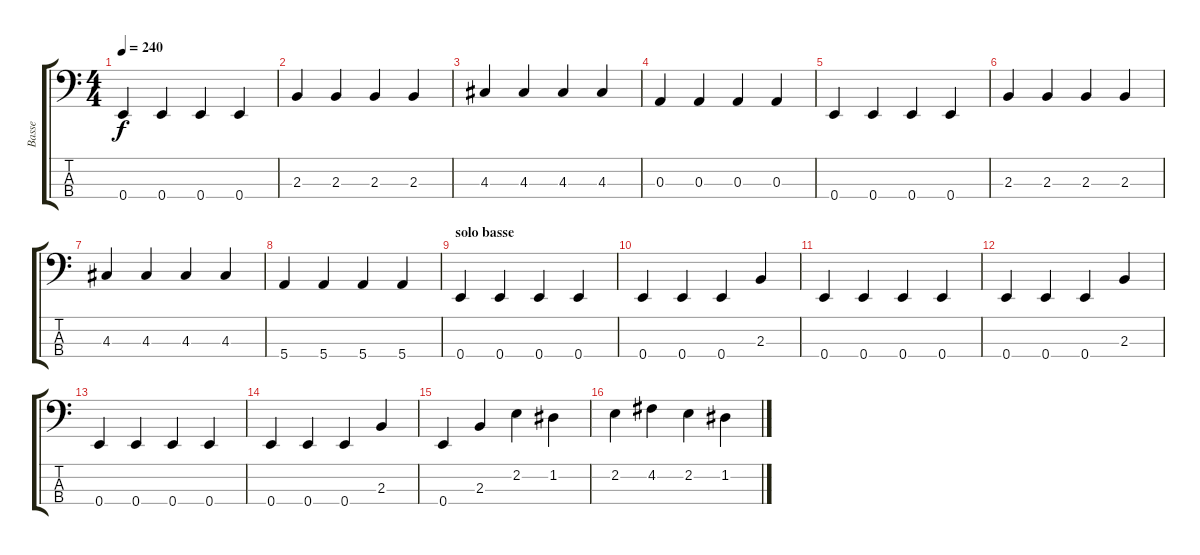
\track ("Basse" "Basse") {instrument electricbassfinger}
\staff {score tabs}
\tuning (G2 D2 A1 E1) {hide}
\ts (4 4)
\tempo 240
\clef f4
\ks c
0.4.4{dy f} 0.4.4 0.4.4 0.4.4 |
2.3.4 2.3.4 2.3.4 2.3.4 |
4.3.4 4.3.4 4.3.4 4.3.4 |
0.3.4 0.3.4 0.3.4 0.3.4 |
0.4.4 0.4.4 0.4.4 0.4.4 |
2.3.4 2.3.4 2.3.4 2.3.4 |
4.3.4 4.3.4 4.3.4 4.3.4 |
5.4.4 5.4.4 5.4.4 5.4.4 |
\section ("" "solo basse")
0.4.4 0.4.4 0.4.4 0.4.4 |
0.4.4 0.4.4 0.4.4 2.3.4 |
0.4.4 0.4.4 0.4.4 0.4.4 |
0.4.4 0.4.4 0.4.4 2.3.4 |
0.4.4 0.4.4 0.4.4 0.4.4 |
0.4.4 0.4.4 0.4.4 2.3.4 |
0.4.4 2.3.4 2.2.4 1.2.4 |
2.2.4 4.2.4 2.2.4 1.2.4
